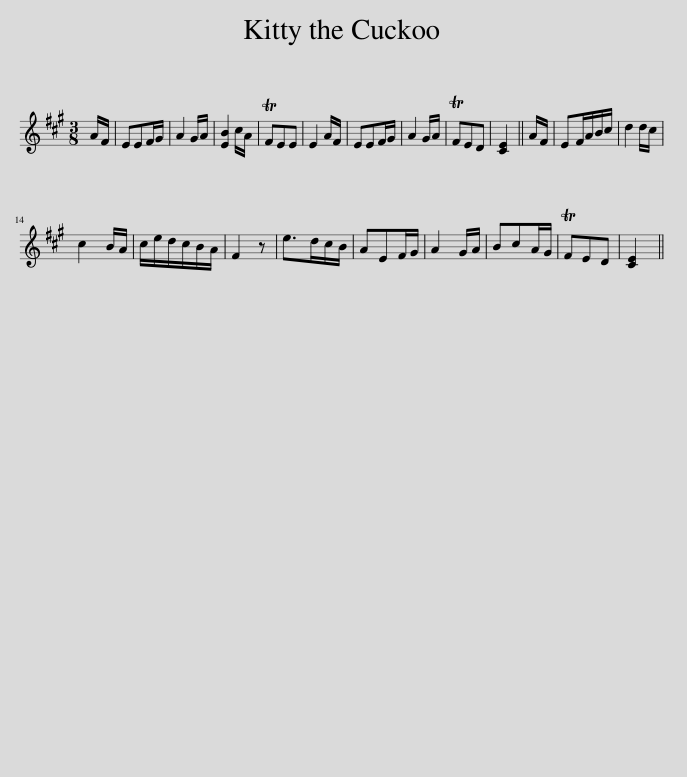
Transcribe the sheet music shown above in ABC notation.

X:1
L:1/8
M:3/8
I:linebreak $
K:A
V:1 treble
V:1
 A/F/ | EEF/G/ | A2 G/A/ | [EB]2 c/A/ | TFEE | %5
 E2 A/F/ | EEF/G/ | A2 G/A/ | TFED | [CE]2 || %10
 A/F/ | EF/A/B/c/ | d2 d/c/ |$ c2 B/A/ | c/e/d/c/B/A/ | %15
 F2 z | e>dc/B/ | AEF/G/ | A2 G/A/ | BcA/G/ | %20
 TFED | [CE]2 || %22
